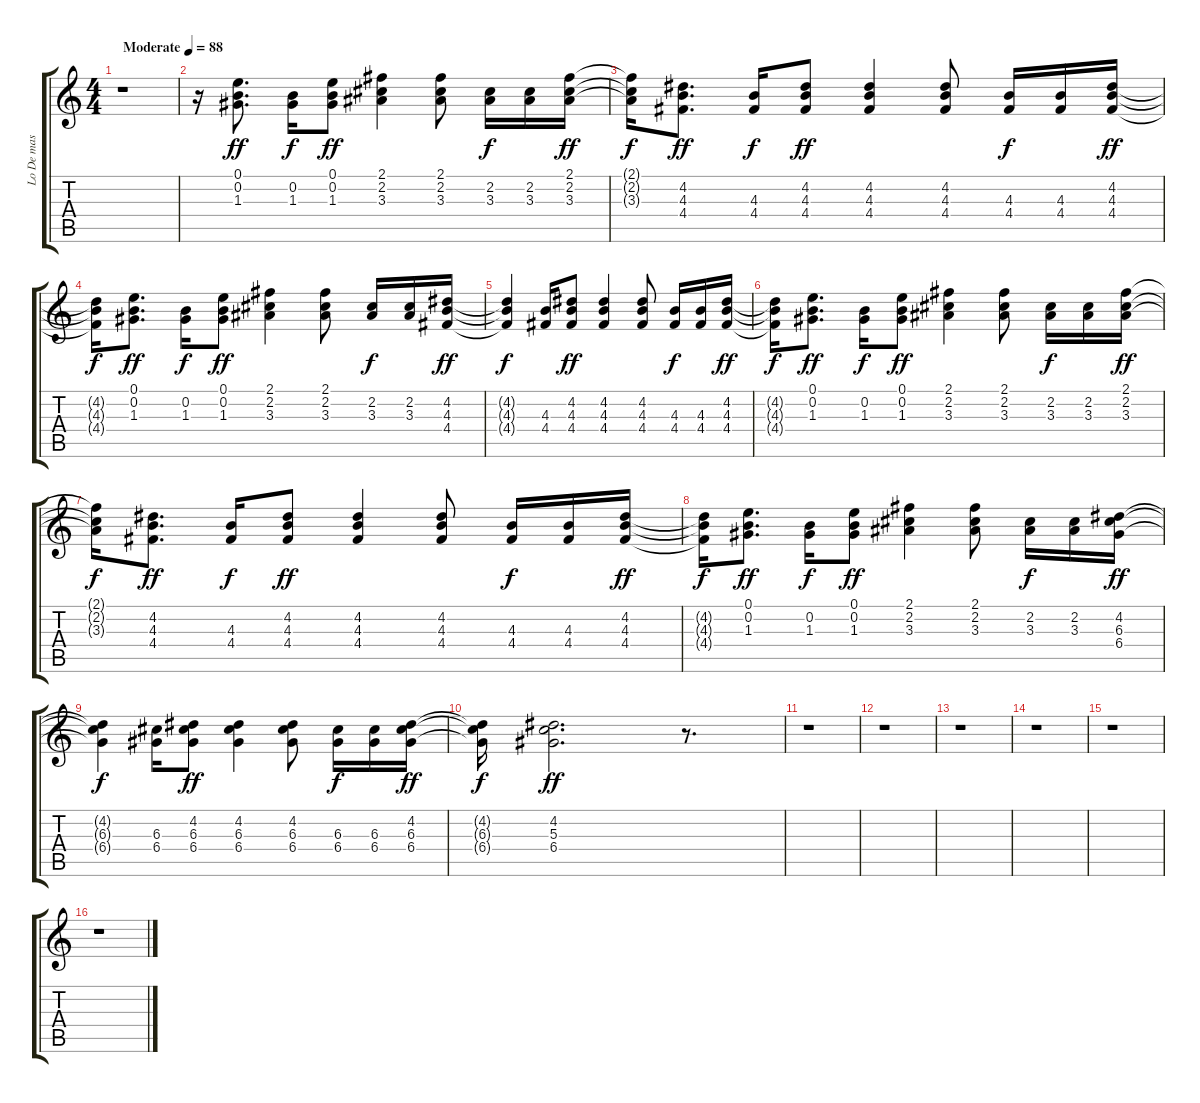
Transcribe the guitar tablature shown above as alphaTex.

\track ("Lo De mas" "Lo De mas") {instrument acousticguitarsteel}
\staff {score tabs}
\tuning (E4 B3 G3 D3 A2 E2) {hide}
\ts (4 4)
\tempo (88 "Moderate")
\clef g2
\ks c
r.1{dy ff instrument acousticguitarsteel} |
r.16 (0.1 0.2 1.3).8{d} (0.2 1.3).16{dy f} (0.1 0.2 1.3).8{dy ff} (2.1 2.2 3.3).4 (2.1 2.2 3.3).8 (2.2 3.3).16{dy f} (2.2 3.3).16 (2.1 2.2 3.3).16{dy ff} |
(2.1{t} 2.2{t} 3.3{t}).16{dy f} (4.2 4.3 4.4).8{d dy ff} (4.3 4.4).16{dy f} (4.2 4.3 4.4).8{dy ff} (4.2 4.3 4.4).4 (4.2 4.3 4.4).8 (4.3 4.4).16{dy f} (4.3 4.4).16 (4.2 4.3 4.4).16{dy ff} |
(4.2{t} 4.3{t} 4.4{t}).16{dy f} (0.1 0.2 1.3).8{d dy ff} (0.2 1.3).16{dy f} (0.1 0.2 1.3).8{dy ff} (2.1 2.2 3.3).4 (2.1 2.2 3.3).8 (2.2 3.3).16{dy f} (2.2 3.3).16 (4.2 4.3 4.4).16{dy ff} |
(4.2{t} 4.3{t} 4.4{t}).4{dy f} (4.3 4.4).16 (4.2 4.3 4.4).8{dy ff} (4.2 4.3 4.4).4 (4.2 4.3 4.4).8 (4.3 4.4).16{dy f} (4.3 4.4).16 (4.2 4.3 4.4).16{dy ff} |
(4.2{t} 4.3{t} 4.4{t}).16{dy f} (0.1 0.2 1.3).8{d dy ff} (0.2 1.3).16{dy f} (0.1 0.2 1.3).8{dy ff} (2.1 2.2 3.3).4 (2.1 2.2 3.3).8 (2.2 3.3).16{dy f} (2.2 3.3).16 (2.1 2.2 3.3).16{dy ff} |
(2.1{t} 2.2{t} 3.3{t}).16{dy f} (4.2 4.3 4.4).8{d dy ff} (4.3 4.4).16{dy f} (4.2 4.3 4.4).8{dy ff} (4.2 4.3 4.4).4 (4.2 4.3 4.4).8 (4.3 4.4).16{dy f} (4.3 4.4).16 (4.2 4.3 4.4).16{dy ff} |
(4.2{t} 4.3{t} 4.4{t}).16{dy f} (0.1 0.2 1.3).8{d dy ff} (0.2 1.3).16{dy f} (0.1 0.2 1.3).8{dy ff} (2.1 2.2 3.3).4 (2.1 2.2 3.3).8 (2.2 3.3).16{dy f} (2.2 3.3).16 (4.2 6.3 6.4).16{dy ff} |
(4.2{t} 6.3{t} 6.4{t}).4{dy f} (6.3 6.4).16 (4.2 6.3 6.4).8{dy ff} (4.2 6.3 6.4).4 (4.2 6.3 6.4).8 (6.3 6.4).16{dy f} (6.3 6.4).16 (4.2 6.3 6.4).16{dy ff} |
(4.2{t} 6.3{t} 6.4{t}).16{dy f} (4.2 5.3 6.4).2{d dy ff} r.8{d} |
r.1 |
r.1 |
r.1 |
r.1 |
r.1 |
r.1
